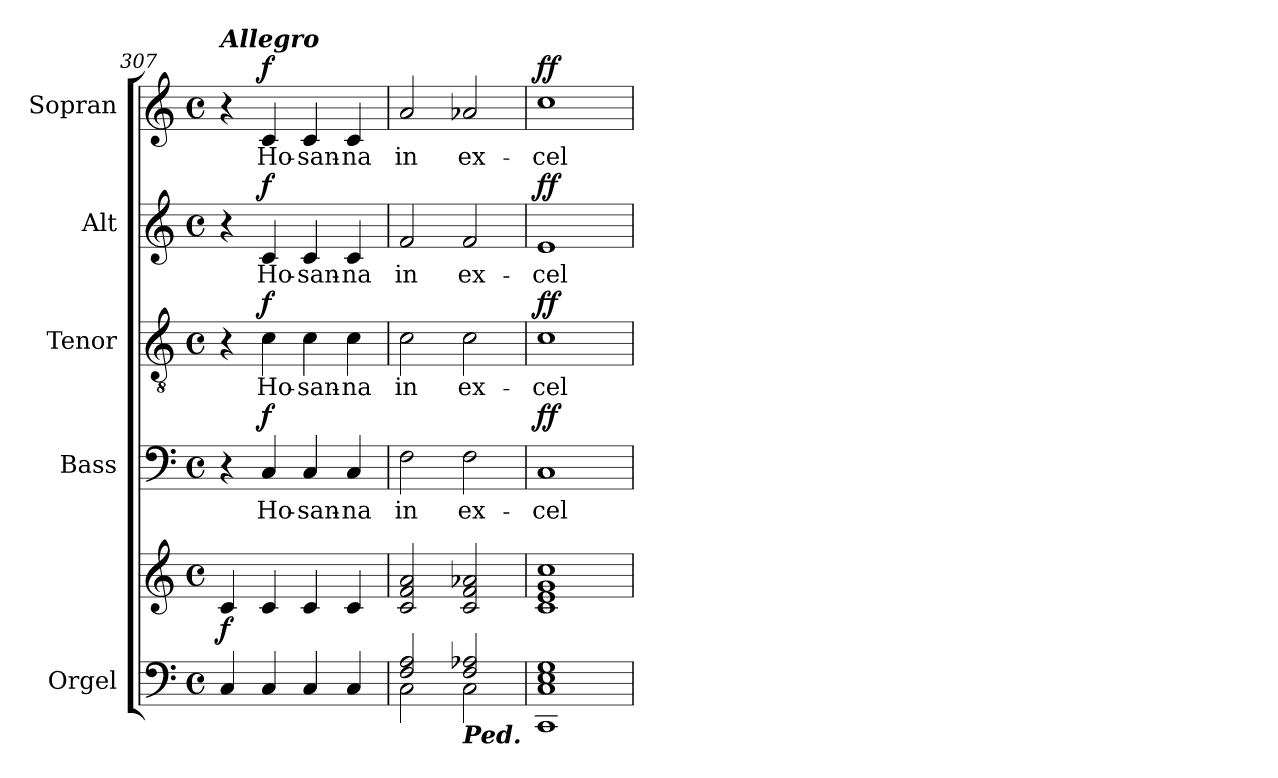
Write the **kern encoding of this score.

**kern	**kern	**dynam	**kern	**text	**dynam	**kern	**text	**dynam	**kern	**text	**dynam	**kern	**text	**dynam
*part5	*part5	*part5	*part4	*part4	*part4	*part3	*part3	*part3	*part2	*part2	*part2	*part1	*part1	*part1
*staff6	*staff5	*staff5/6	*staff4	*staff4	*staff4	*staff3	*staff3	*staff3	*staff2	*staff2	*staff2	*staff1	*staff1	*staff1
*I"Orgel	*	*	*I"Bass	*	*	*I"Tenor	*	*	*I"Alt	*	*	*I"Sopran	*	*
*I'Org.	*	*	*I'B.	*	*	*I'T.	*	*	*I'A.	*	*	*I'S.	*	*
*clefF4	*clefG2	*	*clefF4	*	*	*clefGv2	*	*	*clefG2	*	*	*clefG2	*	*
*k[]	*k[]	*	*k[]	*	*	*k[]	*	*	*k[]	*	*	*k[]	*	*
*C:	*C:	*	*C:	*	*	*C:	*	*	*C:	*	*	*C:	*	*
*M4/4	*M4/4	*	*M4/4	*	*	*M4/4	*	*	*M4/4	*	*	*M4/4	*	*
*met(c)	*met(c)	*	*met(c)	*	*	*met(c)	*	*	*met(c)	*	*	*met(c)	*	*
=307	=307	=307	=307	=307	=307	=307	=307	=307	=307	=307	=307	=307	=307	=307
!	!	!	!	!	!	!	!	!	!	!	!	!LO:TX:a:Bi:t=Allegro	!	!
!	!	!LO:DY:b	!	!	!	!	!	!	!	!	!	!	!	!
4C/	4c/	f	4r	.	.	4r	.	.	4r	.	.	4r	.	.
!	!	!	!	!LO:LY:b	!LO:DY:a	!	!LO:LY:b	!LO:DY:a	!	!LO:LY:b	!LO:DY:a	!	!LO:LY:b	!LO:DY:a
4C/	4c/	.	4C/	Ho-	f	4c\	Ho-	f	4c/	Ho-	f	4c/	Ho-	f
!	!	!	!	!LO:LY:b	!	!	!LO:LY:b	!	!	!LO:LY:b	!	!	!LO:LY:b	!
4C/	4c/	.	4C/	-san-	.	4c\	-san-	.	4c/	-san-	.	4c/	-san-	.
!	!	!	!	!LO:LY:b	!	!	!LO:LY:b	!	!	!LO:LY:b	!	!	!LO:LY:b	!
4C/	4c/	.	4C/	-na	.	4c\	-na	.	4c/	-na	.	4c/	-na	.
=308	=308	=308	=308	=308	=308	=308	=308	=308	=308	=308	=308	=308	=308	=308
*^	*	*	*	*	*	*	*	*	*	*	*	*	*	*
!	!	!	!	!	!LO:LY:b	!	!	!LO:LY:b	!	!	!LO:LY:b	!	!	!LO:LY:b	!
2F/ 2A/	2C\	2c/ 2f/ 2a/	.	2F\	in	.	2c\	in	.	2f/	in	.	2a/	in	.
!LO:TX:b:Bi:t=Ped.	!	!	!	!	!	!	!	!	!	!	!	!	!	!	!
!	!	!	!	!	!LO:LY:b	!	!	!LO:LY:b	!	!	!LO:LY:b	!	!	!LO:LY:b	!
2F/ 2A-X/	2C\	2c/ 2f/ 2a-X/	.	2F\	ex-	.	2c\	ex-	.	2f/	ex-	.	2a-X/	ex-	.
=309	=309	=309	=309	=309	=309	=309	=309	=309	=309	=309	=309	=309	=309	=309	=309
!	!	!	!	!	!LO:LY:b	!LO:DY:a	!	!LO:LY:b	!LO:DY:a	!	!LO:LY:b	!LO:DY:a	!	!LO:LY:b	!LO:DY:a
1C 1E 1G	1CC	1c 1e 1g 1cc	.	1C	-cel-	ff	1c	-cel-	ff	1e	-cel-	ff	1cc	-cel-	ff
*v	*v	*	*	*	*	*	*	*	*	*	*	*	*	*	*
=	=	=	=	=	=	=	=	=	=	=	=	=	=	=
*-	*-	*-	*-	*-	*-	*-	*-	*-	*-	*-	*-	*-	*-	*-
